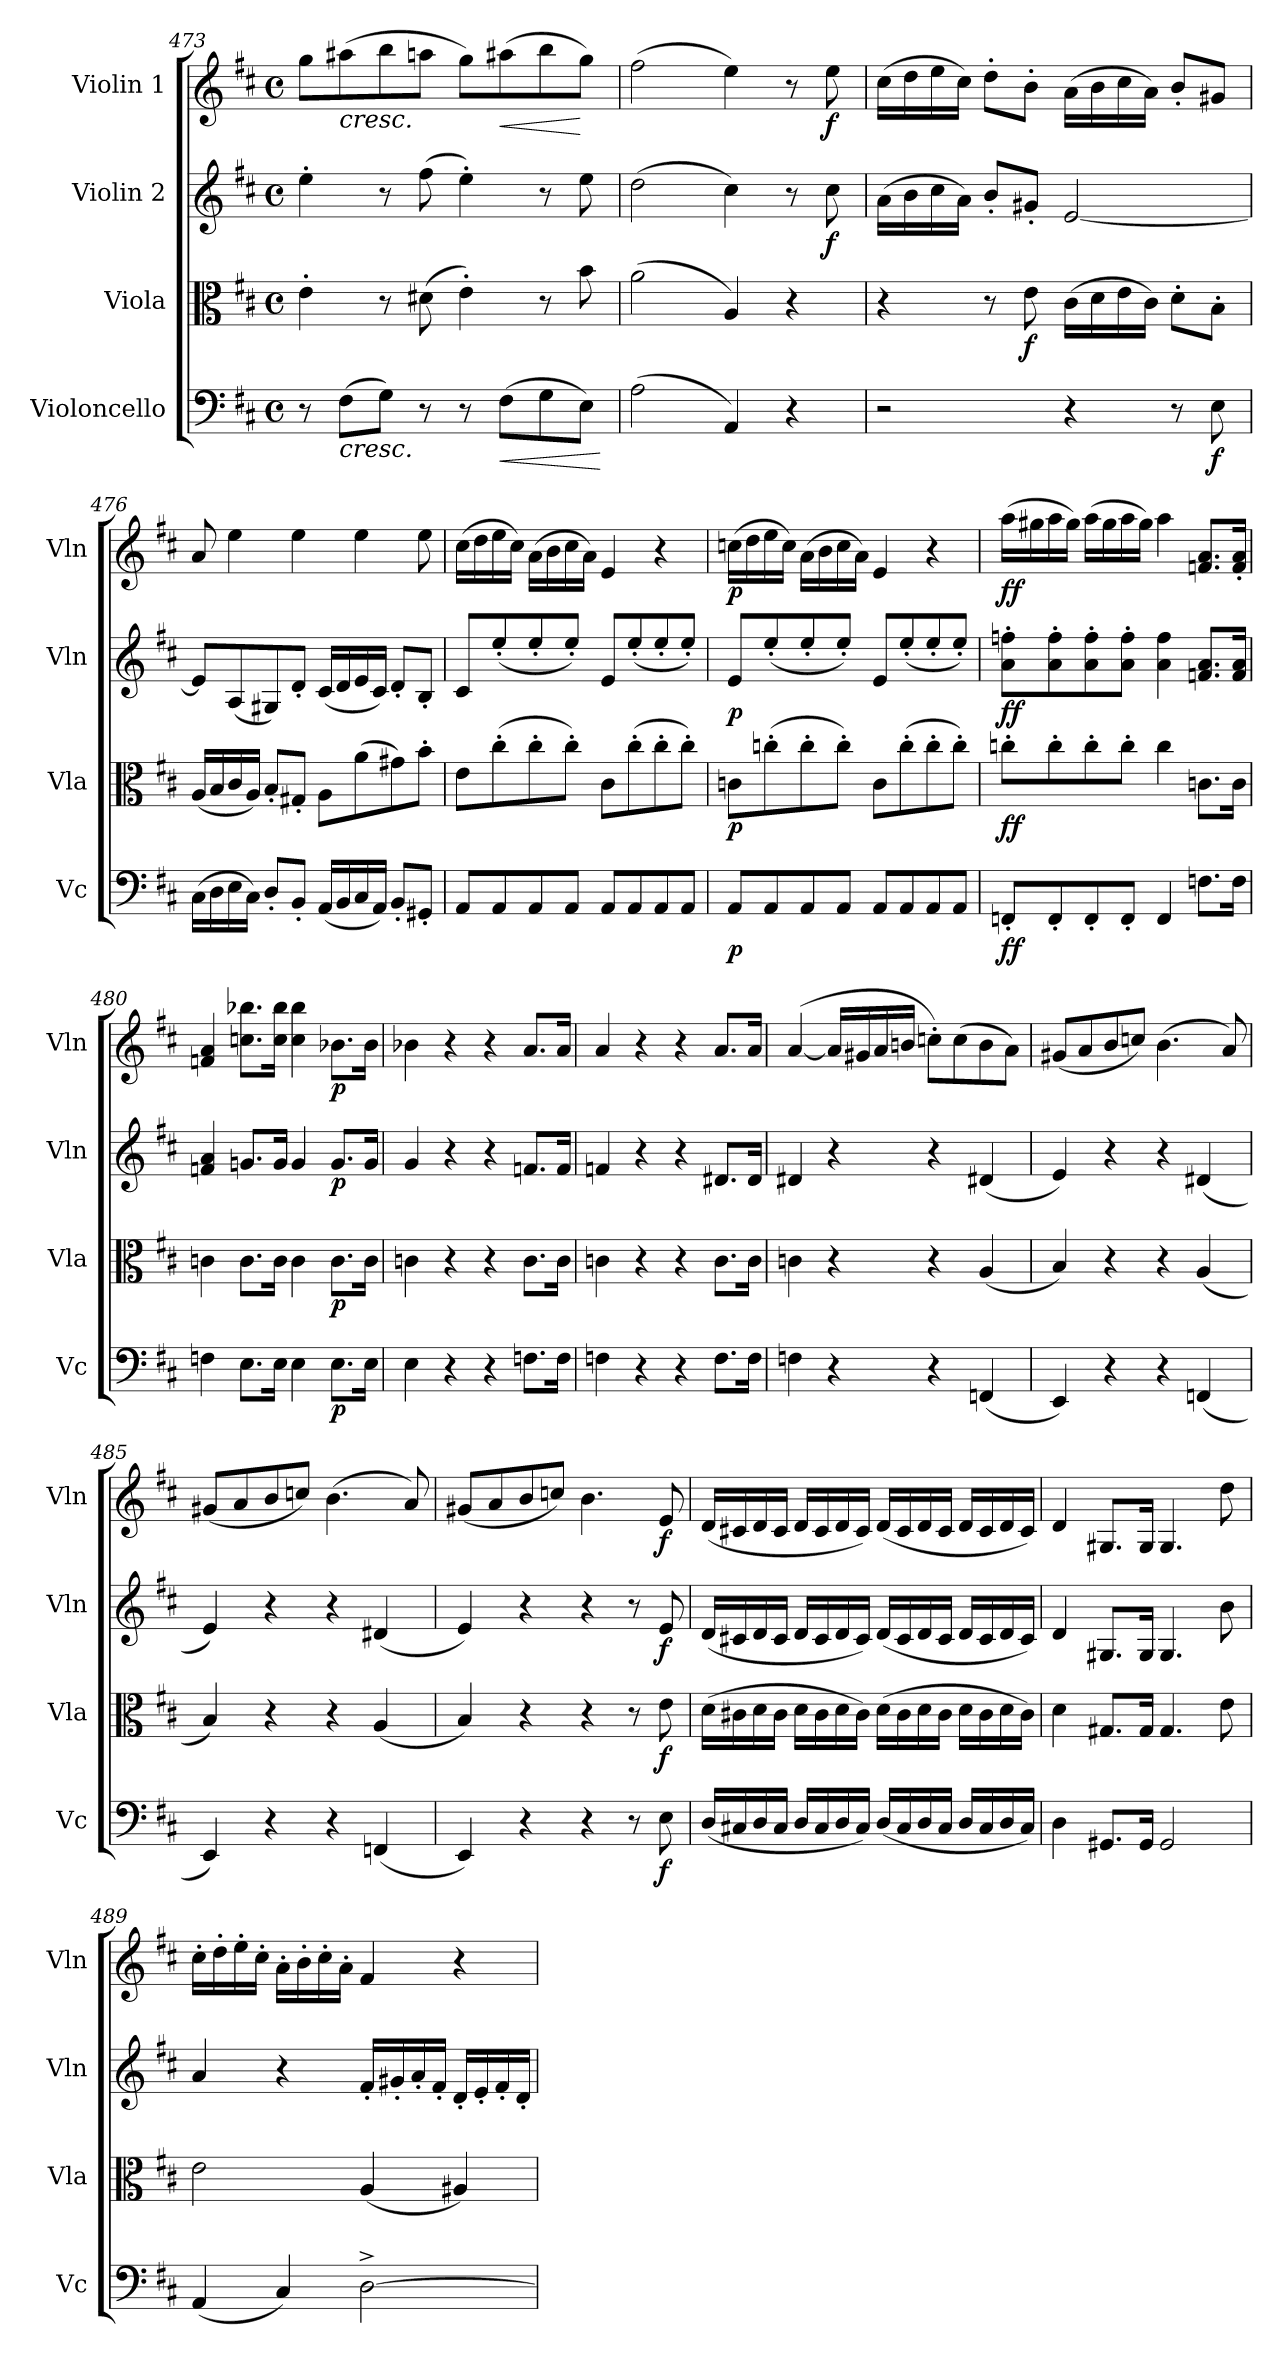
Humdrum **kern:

**kern	**dynam	**kern	**dynam	**kern	**dynam	**kern	**dynam
*part4	*part4	*part3	*part3	*part2	*part2	*part1	*part1
*staff4	*staff4	*staff3	*staff3	*staff2	*staff2	*staff1	*staff1
*I"Violoncello	*	*I"Viola	*	*I"Violin 2	*	*I"Violin 1	*
*I'Vc	*	*I'Vla	*	*I'Vln	*	*I'Vln	*
*clefF4	*	*clefC3	*	*clefG2	*	*clefG2	*
*k[f#c#]	*	*k[f#c#]	*	*k[f#c#]	*	*k[f#c#]	*
*M4/4	*	*M4/4	*	*M4/4	*	*M4/4	*
*met(c)	*	*met(c)	*	*met(c)	*	*met(c)	*
=473	=473	=473	=473	=473	=473	=473	=473
8r	.	4e'\	.	4ee'\	.	8gg\L	.
!	!LO:HP:b	!	!	!	!	!	!LO:HP:b
(>8F#\L	<	.	.	.	.	(>8aa#X\	<
8G\J)	.	8r	.	8r	.	8bb\	.
8r	.	(>8d#X\	.	(>8ff#\	.	8aan\J	.
8r	.	4e'\)	.	4ee'\)	.	8gg\L)	.
!	!LO:HP:b	!	!	!	!	!	!LO:HP:b
(>8F#\L	<	.	.	.	.	(>8aa#X\	<
8G\	.	8r	.	8r	.	8bb\	.
8E\J)	.	8b\	.	8ee\	.	8gg\J)	[
.	[	.	.	.	.	.	.
=474	=474	=474	=474	=474	=474	=474	=474
(>2A\	.	(>2a\	.	(>2dd\	.	(>2ff#\	.
4AA/)	.	4A/)	.	4cc#\)	.	4ee\)	.
4r	[	4r	.	8r	.	8r	[
!	!	!	!	!	!LO:DY:b	!	!LO:DY:b
.	.	.	.	8cc#\	f	8ee\	f
=475	=475	=475	=475	=475	=475	=475	=475
2r	.	4r	.	(>16a\LL	.	(>16cc#\LL	.
.	.	.	.	16b\	.	16dd\	.
.	.	.	.	16cc#\	.	16ee\	.
.	.	.	.	16a\JJ)	.	16cc#\JJ)	.
.	.	8r	.	8b'/L	.	8dd'\L	.
!	!	!	!LO:DY:b	!	!	!	!
.	.	8e\	f	8g#X'/J	.	8b'\J	.
4r	.	(>16c#\LL	.	[2e/	.	(>16a\LL	.
.	.	16d\	.	.	.	16b\	.
.	.	16e\	.	.	.	16cc#\	.
.	.	16c#\JJ)	.	.	.	16a\JJ)	.
8r	.	8d'\L	.	.	.	8b'/L	.
!	!LO:DY:b	!	!	!	!	!	!
8E\	f	8B'\J	.	.	.	8g#X/J	.
!!LO:LB:g=z
=476	=476	=476	=476	=476	=476	=476	=476
(>16C#\LL	.	(<16A/LL	.	8e/L]	.	8a/	.
16D\	.	16B/	.	.	.	.	.
16E\	.	16c#/	.	(<8A/	.	4ee\	.
16C#\JJ)	.	16A/JJ)	.	.	.	.	.
8D'/L	.	8B'/L	.	8G#X/)	.	.	.
8BB'/J	.	8G#X'/J	.	8d'/J	.	4ee\	.
(<16AA/LL	.	8A\L	.	(<16c#/LL	.	.	.
16BB/	.	.	.	16d/	.	.	.
16C#/	.	(>8a\	.	16e/	.	4ee\	.
16AA/JJ)	.	.	.	16c#/JJ)	.	.	.
8BB'/L	.	8g#X\)	.	8d'/L	.	.	.
8GG#X'/J	.	8b'\J	.	8B'/J	.	8ee\	.
=477	=477	=477	=477	=477	=477	=477	=477
8AA/L	.	8e\L	.	8c#/L	.	(>16cc#\LL	.
.	.	.	.	.	.	16dd\	.
8AA/	.	(>8cc#'\	.	(<8ee'/	.	16ee\	.
.	.	.	.	.	.	16cc#\JJ)	.
8AA/	.	8cc#'\	.	8ee'/	.	(>16a\LL	.
.	.	.	.	.	.	16b\	.
8AA/J	.	8cc#'\J)	.	8ee'/J)	.	16cc#\	.
.	.	.	.	.	.	16a\JJ)	.
8AA/L	.	8c#\L	.	8e/L	.	4e/	.
8AA/	.	(>8cc#'\	.	(<8ee'/	.	.	.
8AA/	.	8cc#'\	.	8ee'/	.	4r	.
8AA/J	.	8cc#'\J)	.	8ee'/J)	.	.	.
=478	=478	=478	=478	=478	=478	=478	=478
!	!LO:DY:b	!	!LO:DY:b	!	!LO:DY:b	!	!LO:DY:b
8AA/L	p	8cn\L	p	8e/L	p	(>16ccn\LL	p
.	.	.	.	.	.	16dd\	.
8AA/	.	(>8ccn'\	.	(<8ee'/	.	16ee\	.
.	.	.	.	.	.	16cc\JJ)	.
8AA/	.	8cc'\	.	8ee'/	.	(>16a\LL	.
.	.	.	.	.	.	16b\	.
8AA/J	.	8cc'\J)	.	8ee'/J)	.	16cc\	.
.	.	.	.	.	.	16a\JJ)	.
8AA/L	.	8c\L	.	8e/L	.	4e/	.
8AA/	.	(>8cc'\	.	(<8ee'/	.	.	.
8AA/	.	8cc'\	.	8ee'/	.	4r	.
8AA/J	.	8cc'\J)	.	8ee'/J)	.	.	.
!!LO:LB:g=z
=479	=479	=479	=479	=479	=479	=479	=479
!	!LO:DY:b	!	!LO:DY:b	!	!LO:DY:b	!	!LO:DY:b
8FFn'/L	ff	8ccn'\L	ff	8a\' 8ffn\'L	ff	(>16aa\LL	ff
.	.	.	.	.	.	16gg#X\	.
8FF'/	.	8cc'\	.	8a\' 8ff\'	.	16aa\	.
.	.	.	.	.	.	16gg#\JJ)	.
8FF'/	.	8cc'\	.	8a\' 8ff\'	.	(>16aa\LL	.
.	.	.	.	.	.	16gg#\	.
8FF'/J	.	8cc'\J	.	8a\' 8ff\'J	.	16aa\	.
.	.	.	.	.	.	16gg#\JJ)	.
4FF/	.	4cc\	.	4a\ 4ff\	.	4aa\	.
8.Fn\L	.	8.cn\L	.	8.fn/ 8.a/L	.	8.fn/ 8.a/L	.
16F\Jk	.	16c\Jk	.	16f/ 16a/Jk	.	16f/' 16a/'Jk	.
=480	=480	=480	=480	=480	=480	=480	=480
4Fn\	.	4cn\	.	4fn/ 4a/	.	4fn/ 4a/	.
8.E\L	.	8.c\L	.	8.gn/L	.	8.ccn\ 8.bb-X\L	.
16E\Jk	.	16c\Jk	.	16g/Jk	.	16cc\ 16bb-\Jk	.
4E\	.	4c\	.	4g/	.	4cc\ 4bb-\	.
!	!LO:DY:b	!	!LO:DY:b	!	!LO:DY:b	!	!LO:DY:b
8.E\L	p	8.c\L	p	8.g/L	p	8.b-X\L	p
16E\Jk	.	16c\Jk	.	16g/Jk	.	16b-\Jk	.
=481	=481	=481	=481	=481	=481	=481	=481
4E\	.	4cn\	.	4g/	.	4b-X\	.
4r	.	4r	.	4r	.	4r	.
4r	.	4r	.	4r	.	4r	.
8.Fn\L	.	8.c\L	.	8.fn/L	.	8.a/L	.
16F\Jk	.	16c\Jk	.	16f/Jk	.	16a/Jk	.
=482	=482	=482	=482	=482	=482	=482	=482
4Fn\	.	4cn\	.	4fn/	.	4a/	.
4r	.	4r	.	4r	.	4r	.
4r	.	4r	.	4r	.	4r	.
8.F\L	.	8.c\L	.	8.d#X/L	.	8.a/L	.
16F\Jk	.	16c\Jk	.	16d#/Jk	.	16a/Jk	.
!!LO:LB:g=z
=483	=483	=483	=483	=483	=483	=483	=483
4Fn\	.	4cn\	.	4d#X/	.	(>[4a/	.
4r	.	4r	.	4r	.	16a/LL]	.
.	.	.	.	.	.	16g#X/	.
.	.	.	.	.	.	16a/	.
.	.	.	.	.	.	16bn/JJ	.
4r	.	4r	.	4r	.	8ccn'\L)	.
.	.	.	.	.	.	(>8cc\	.
(<4FFn/	.	(<4A/	.	(<4d#X/	.	8b\	.
.	.	.	.	.	.	8a\J)	.
=484	=484	=484	=484	=484	=484	=484	=484
4EE/)	.	4B/)	.	4e/)	.	(<8g#X/L	.
.	.	.	.	.	.	8a/	.
4r	.	4r	.	4r	.	8b/	.
.	.	.	.	.	.	8ccn/J)	.
4r	.	4r	.	4r	.	(>4.b\	.
(<4FFn/	.	(<4A/	.	(<4d#X/	.	.	.
.	.	.	.	.	.	8a/)	.
=485	=485	=485	=485	=485	=485	=485	=485
4EE/)	.	4B/)	.	4e/)	.	(<8g#X/L	.
.	.	.	.	.	.	8a/	.
4r	.	4r	.	4r	.	8b/	.
.	.	.	.	.	.	8ccn/J)	.
4r	.	4r	.	4r	.	(>4.b\	.
(<4FFn/	.	(<4A/	.	(<4d#X/	.	.	.
.	.	.	.	.	.	8a/)	.
=486	=486	=486	=486	=486	=486	=486	=486
4EE/)	.	4B/)	.	4e/)	.	(<8g#X/L	.
.	.	.	.	.	.	8a/	.
4r	.	4r	.	4r	.	8b/	.
.	.	.	.	.	.	8ccn/J)	.
4r	.	4r	.	4r	.	4.b\	.
8r	.	8r	.	8r	.	.	.
!	!LO:DY:b	!	!LO:DY:b	!	!LO:DY:b	!	!LO:DY:b
8E\	f	8e\	f	8e/	f	8e/	f
!!LO:LB:g=z
=487	=487	=487	=487	=487	=487	=487	=487
(<16D/LL	.	(>16d\LL	.	(<16d/LL	.	(<16d/LL	.
16C#X/	.	16c#X\	.	16c#X/	.	16c#X/	.
16D/	.	16d\	.	16d/	.	16d/	.
16C#/JJ	.	16c#\JJ	.	16c#/JJ	.	16c#/JJ	.
16D/LL	.	16d\LL	.	16d/LL	.	16d/LL	.
16C#/	.	16c#\	.	16c#/	.	16c#/	.
16D/	.	16d\	.	16d/	.	16d/	.
16C#/JJ)	.	16c#\JJ)	.	16c#/JJ)	.	16c#/JJ)	.
(<16D/LL	.	(>16d\LL	.	(<16d/LL	.	(<16d/LL	.
16C#/	.	16c#\	.	16c#/	.	16c#/	.
16D/	.	16d\	.	16d/	.	16d/	.
16C#/JJ	.	16c#\JJ	.	16c#/JJ	.	16c#/JJ	.
16D/LL	.	16d\LL	.	16d/LL	.	16d/LL	.
16C#/	.	16c#\	.	16c#/	.	16c#/	.
16D/	.	16d\	.	16d/	.	16d/	.
16C#/JJ)	.	16c#\JJ)	.	16c#/JJ)	.	16c#/JJ)	.
=488	=488	=488	=488	=488	=488	=488	=488
4D\	.	4d\	.	4d/	.	4d/	.
8.GG#X/L	.	8.G#X/L	.	8.G#X/L	.	8.G#X/L	.
16GG#/Jk	.	16G#/Jk	.	16G#/Jk	.	16G#/Jk	.
2GG#/	.	4.G#/	.	4.G#/	.	4.G#/	.
.	.	8e\	.	8b\	.	8dd\	.
=489	=489	=489	=489	=489	=489	=489	=489
(<4AA/	.	2e\	.	4a/	.	16cc#'\LL	.
.	.	.	.	.	.	16dd'\	.
.	.	.	.	.	.	16ee'\	.
.	.	.	.	.	.	16cc#'\JJ	.
4C#/)	.	.	.	4r	.	16a'\LL	.
.	.	.	.	.	.	16b'\	.
.	.	.	.	.	.	16cc#'\	.
.	.	.	.	.	.	16a'\JJ	.
[2D^\	.	(<4A/	.	16f#'/LL	.	4f#/	.
.	.	.	.	16g#X'/	.	.	.
.	.	.	.	16a'/	.	.	.
.	.	.	.	16f#'/JJ	.	.	.
.	.	4A#X/)	.	16d'/LL	.	4r	.
.	.	.	.	16e'/	.	.	.
.	.	.	.	16f#'/	.	.	.
.	.	.	.	16d'/JJ	.	.	.
=	=	=	=	=	=	=	=
*-	*-	*-	*-	*-	*-	*-	*-
